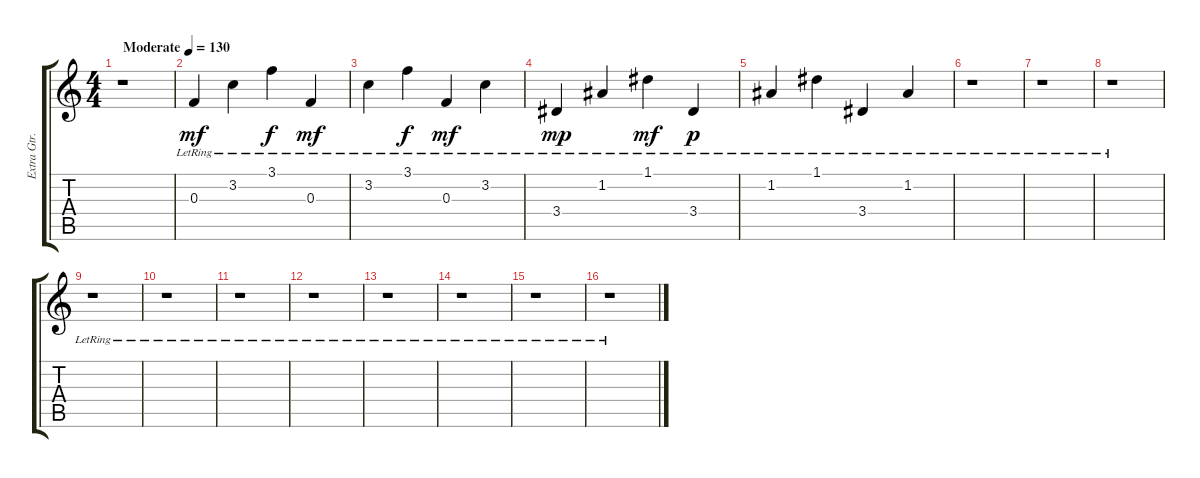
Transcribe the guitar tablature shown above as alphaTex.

\track ("Extra Gtr." "Extra Gtr.") {instrument electricguitarclean}
\staff {score tabs}
\tuning (D4 A3 F3 C3 G2 C2) {hide}
\ts (4 4)
\tempo (130 "Moderate")
\clef g2
\ks c
r.1{dy mf volume 7 instrument electricguitarclean} |
0.3{lr}.4 3.2{lr}.4 3.1{lr}.4{dy f} 0.3{lr}.4{dy mf} |
3.2{lr}.4 3.1{lr}.4{dy f} 0.3{lr}.4{dy mf} 3.2{lr}.4 |
3.4{lr}.4{dy mp} 1.2{lr}.4 1.1{lr}.4{dy mf} 3.4{lr}.4{dy p} |
1.2{lr}.4 1.1{lr}.4 3.4{lr}.4 1.2{lr}.4 |
r.1 |
r.1 |
r.1 |
r.1 |
r.1 |
r.1 |
r.1 |
r.1 |
r.1 |
r.1 |
r.1{volume 13}
